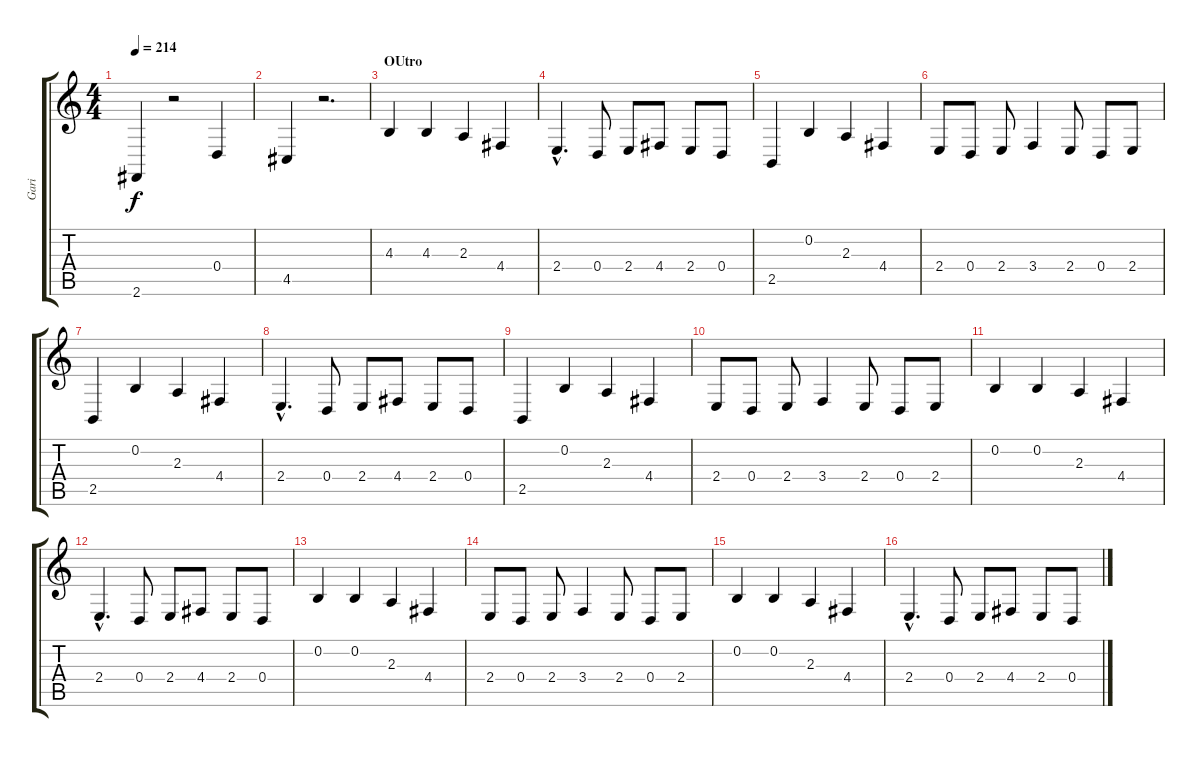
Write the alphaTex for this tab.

\track ("Gari" "Gari") {instrument trombone}
\staff {score tabs}
\tuning (E4 B3 G3 D3 A2 E2) {hide}
\ts (4 4)
\tempo 214
\clef g2
\ks c
2.6.4{dy f} r.2 0.4.4 |
4.5.4 r.2{d} |
\section ("" "OUtro")
4.3.4 4.3.4 2.3.4 4.4.4 |
2.4{hac}.4{d} 0.4.8 2.4.8 4.4.8 2.4.8 0.4.8 |
2.5.4 0.2.4 2.3.4 4.4.4 |
2.4.8 0.4.8 2.4.8 3.4.4 2.4.8 0.4.8 2.4.8 |
2.5.4 0.2.4 2.3.4 4.4.4 |
2.4{hac}.4{d} 0.4.8 2.4.8 4.4.8 2.4.8 0.4.8 |
2.5.4 0.2.4 2.3.4 4.4.4 |
2.4.8 0.4.8 2.4.8 3.4.4 2.4.8 0.4.8 2.4.8 |
0.2.4 0.2.4 2.3.4 4.4.4 |
2.4{hac}.4{d} 0.4.8 2.4.8 4.4.8 2.4.8 0.4.8 |
0.2.4 0.2.4 2.3.4 4.4.4 |
2.4.8 0.4.8 2.4.8 3.4.4 2.4.8 0.4.8 2.4.8 |
0.2.4 0.2.4 2.3.4 4.4.4 |
2.4{hac}.4{d} 0.4.8 2.4.8 4.4.8 2.4.8 0.4.8
